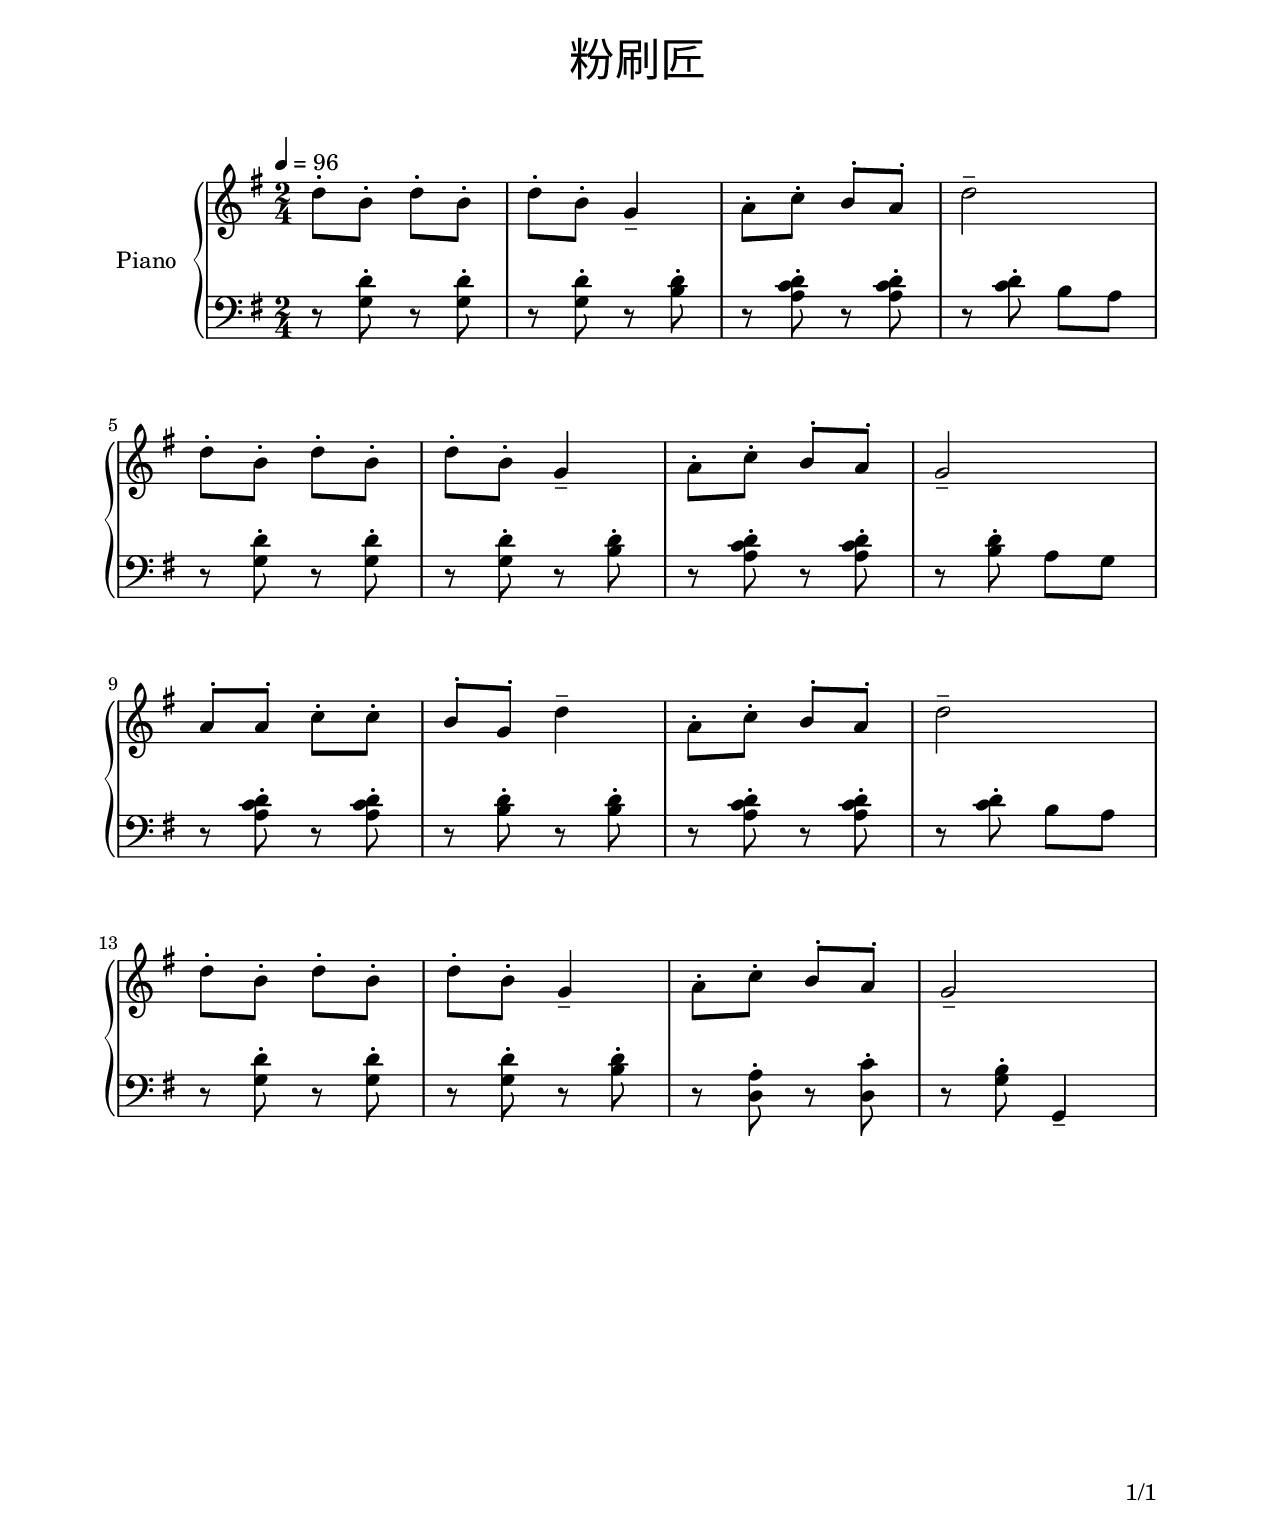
\version "2.24.3"
\include "../settings.v1.ly"

\header {
  title = \markup \override #'((font-name . "FangSong")(font-size . 6)) "粉刷匠"
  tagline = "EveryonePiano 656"
}

\paper {
  total-page = 1
}

\markup \vspace #1.5

\score {
  \new PianoStaff \with {
    instrumentName = "Piano"
  } <<
    \new Staff {
      \tempo 4 = 96
      \clef treble
      \key g \major
      \time 2/4
      
      d''8^. b'8^. d''8^. b'8^. | d''8^. b'8^. g'4-- | a'8^. c''8^. b'8^. a'8^. | d''2-- | \break
      d''8^. b'8^. d''8^. b'8^. | d''8^. b'8^. g'4-- | a'8^. c''8^. b'8^. a'8^. | g'2--  | \break
      
      a'8^.  a'8^. c''8^. c''8^. | b'8^.  g'8^. d''4-- | a'8^. c''8^. b'8^. a'8^. | d''2-- | \break
      d''8^. b'8^. d''8^. b'8^.  | d''8^. b'8^. g'4--  | a'8^. c''8^. b'8^. a'8^. | g'2--  | \bar "|"
    }
    \new Staff {
      \clef bass
      \key g \major
      \time 2/4
      
      r8 <<g8 d'8^.>> r8 <<g8 d'8^.>> | r8 <<g8 d'8^.>> r8 <<b8 d'8^.>> | r8 <<a8 c'8 d'8^.>> r8 <<a8 c'8 d'8^.>> | r8 <<c'8 d'8^.>> b8 a8 |
      r8 <<g8 d'8^.>> r8 <<g8 d'8^.>> | r8 <<g8 d'8^.>> r8 <<b8 d'8^.>> | r8 <<a8 c'8 d'8^.>> r8 <<a8 c'8 d'8^.>> | r8 <<b8  d'8^.>> a8 g8 |
      
      r8 <<a8 c'8 d'8^.>> r8 <<a8 c'8 d'8^.>> | r8 <<b8 d'8^.>> r8 <<b8 d'8^.>> | r8 <<a8 c'8 d'8^.>> r8 <<a8 c'8 d'8^.>> | r8 <<c'8 d'8^.>> b8 a8 |
      r8 <<g8 d'8^.>>     r8 <<g8 d'8^.>>     | r8 <<g8 d'8^.>> r8 <<b8 d'8^.>> | r8 <<d8 a8^.>>      r8 <<d8 c'8^.>>     | r8 <<g8  b8^.>>  g,4-- |
    }
    \chords {
    }
  >>
  \layout {}
  \midi {}
}
